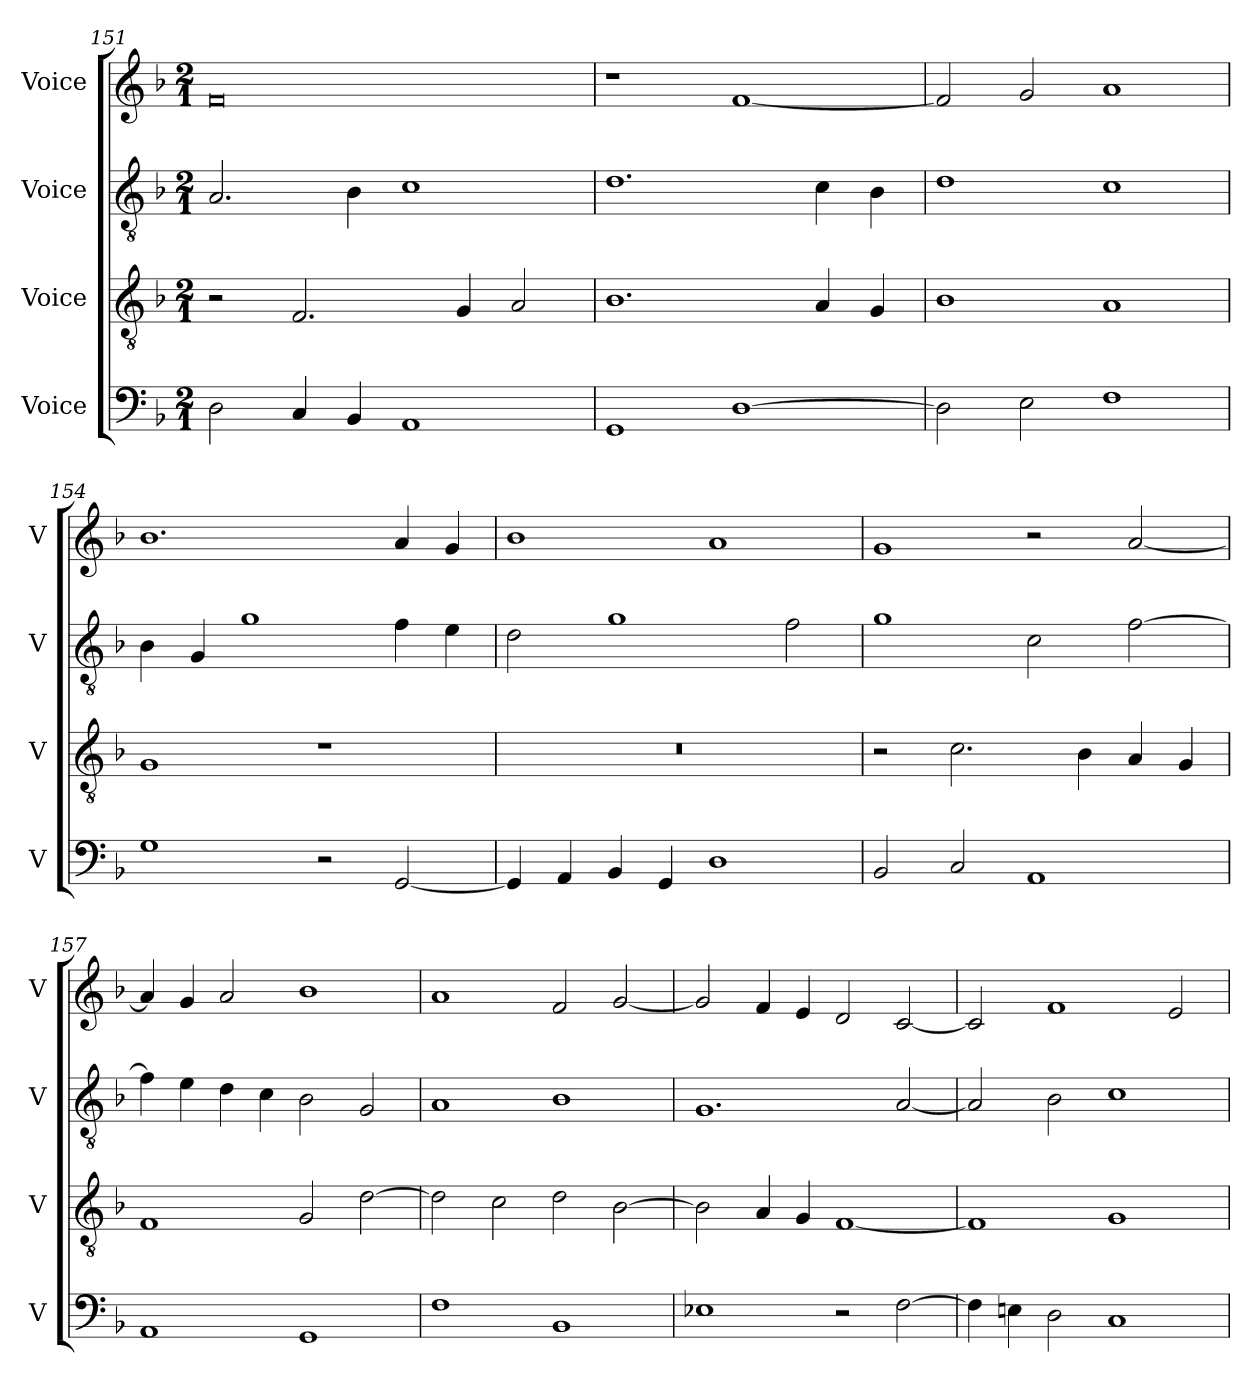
**kern	**kern	**kern	**kern
*part4	*part3	*part2	*part1
*staff4	*staff3	*staff2	*staff1
*I"Voice	*I"Voice	*I"Voice	*I"Voice
*I'V	*I'V	*I'V	*I'V
*clefF4	*clefGv2	*clefGv2	*clefG2
*k[b-]	*k[b-]	*k[b-]	*k[b-]
*M2/1	*M2/1	*M2/1	*M2/1
=151	=151	=151	=151
2D\	2r	2.A/	0f
4C/	2.F/	.	.
4BB-/	.	4B-\	.
1AA	.	1c	.
.	4G/	.	.
.	2A/	.	.
=152	=152	=152	=152
1GG	1.B-	1.d	1r
[1D	.	.	[1f
.	4A/	4c\	.
.	4G/	4B-\	.
!!LO:LB:g=z
=153	=153	=153	=153
2D\]	1B-	1d	2f/]
2E\	.	.	2g/
1F	1A	1c	1a
=154	=154	=154	=154
1G	1G	4B-\	1.b-
.	.	4G/	.
.	.	1g	.
2r	1r	.	.
[2GG/	.	4f\	4a/
.	.	4e\	4g/
=155	=155	=155	=155
4GG/]	0r	2d\	1b-
4AA/	.	.	.
4BB-/	.	1g	.
4GG/	.	.	.
1D	.	.	1a
.	.	2f\	.
!!LO:LB:g=z
=156	=156	=156	=156
2BB-/	2r	1g	1g
2C/	2.c\	.	.
1AA	.	2c\	2r
.	4B-\	.	.
.	4A/	[2f\	[2a/
.	4G/	.	.
=157	=157	=157	=157
1AA	1F	4f\]	4a/]
.	.	4e\	4g/
.	.	4d\	2a/
.	.	4c\	.
1GG	2G/	2B-\	1b-
.	[2d\	2G/	.
=158	=158	=158	=158
1F	2d\]	1A	1a
.	2c\	.	.
1BB-	2d\	1B-	2f/
.	[2B-\	.	[2g/
!!LO:LB:g=z
=159	=159	=159	=159
1E-X	2B-\]	1.G	2g/]
.	4A/	.	4f/
.	4G/	.	4e/
2r	[1F	.	2d/
[2F\	.	[2A/	[2c/
=160	=160	=160	=160
4F\]	1F]	2A/]	2c/]
4En\	.	.	.
2D\	.	2B-\	1f
1C	1G	1c	.
.	.	.	2e/
=	=	=	=
*-	*-	*-	*-
